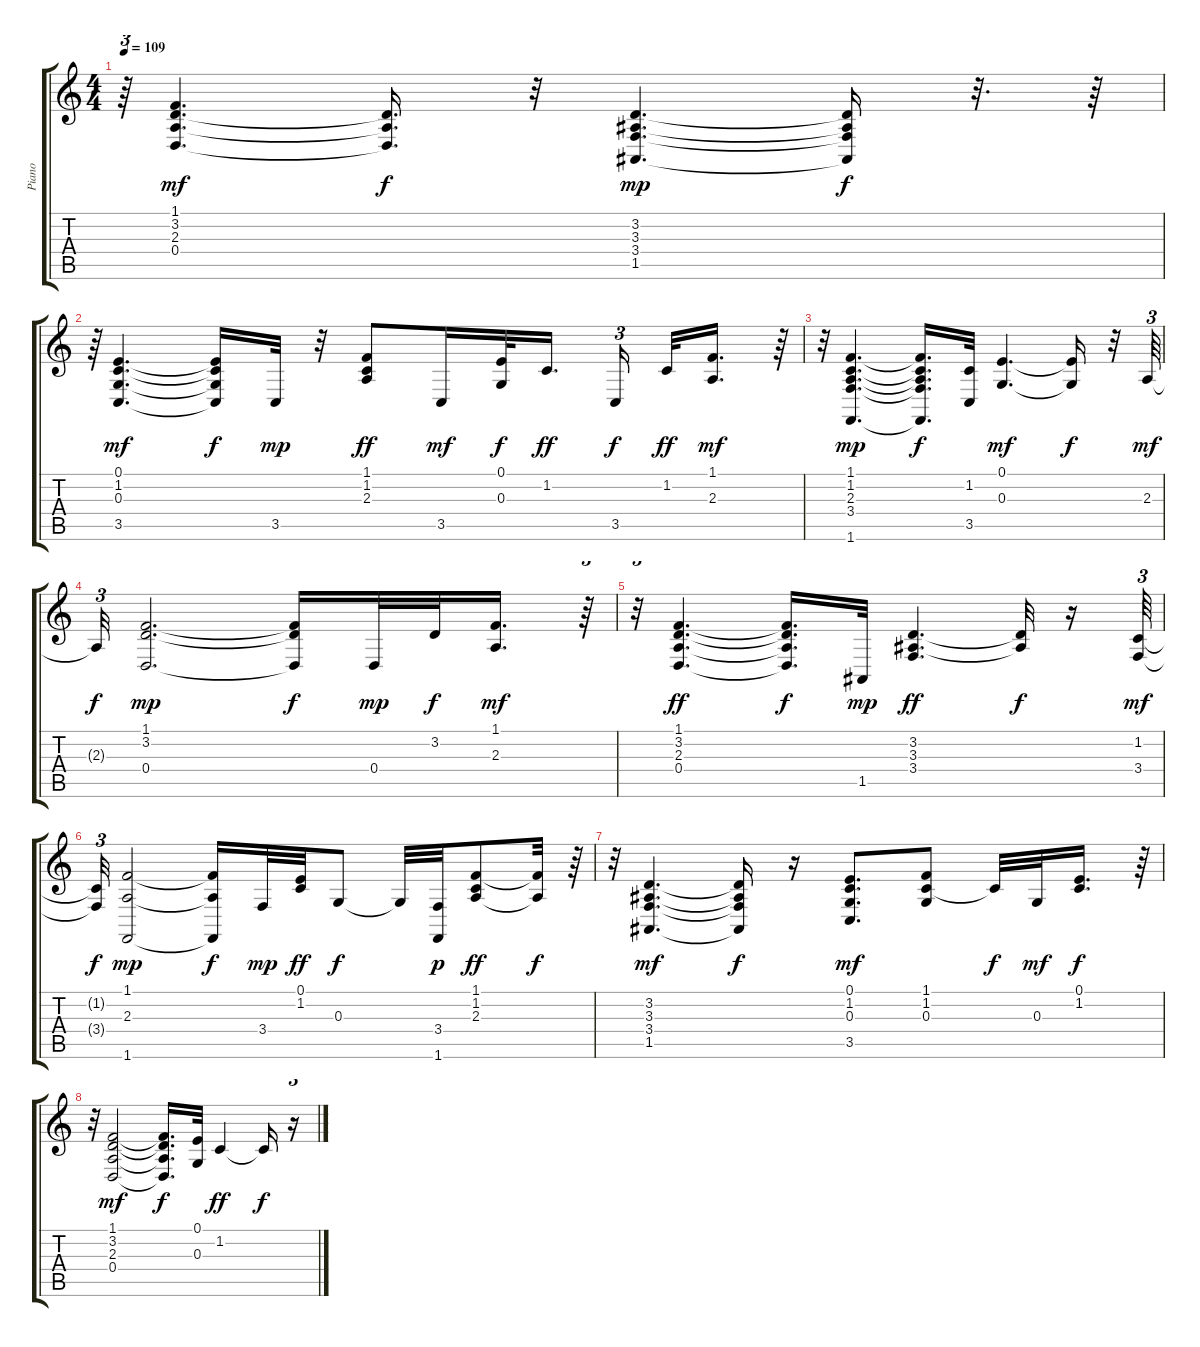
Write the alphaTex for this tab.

\track ("Piano" "Piano") {instrument brightacousticpiano}
\staff {score tabs}
\tuning (E4 B3 G3 D3 A2 E2) {hide}
\ts (4 4)
\tempo 109
\clef g2
\ks c
r.64{tu (3 2) dy f} (1.1 3.2 2.3 0.4).4{d dy mf} (3.2{t} 2.3{t} 0.4{t}).16{d dy f} r.32 (3.2 3.3 3.4 1.5).4{d dy mp} (3.2{t} 3.3{t} 3.4{t} 1.5{t}).16{dy f} r.32{d} r.64 |
r.64{tu (3 2)} (0.1 1.2 0.3 3.5).4{d dy mf} (0.1{t} 1.2{t} 0.3{t} 3.5{t}).16{dy f} 3.5.32{dy mp} r.32 (1.1 1.2 2.3).8{dy ff} 3.5.16{dy mf} (0.1 0.3).32{dy f} 1.2.16{d dy ff} 3.5.16{tu (3 2) dy f beam splitsecondary} 1.2.32{dy ff} (1.1 2.3).16{d dy mf} r.64{tu (3 2)} |
r.32{tu (3 2)} (1.1 1.2 2.3 3.4 1.6).4{d dy mp} (1.1{t} 1.2{t} 2.3{t} 3.4{t} 1.6{t}).16{d dy f} (1.2 3.5).32 (0.1 0.3).4{d dy mf} (0.1{t} 0.3{t}).16{dy f} r.32 2.3.64{tu (3 2) dy mf} |
2.3{t}.32{tu (3 2) dy f} (1.1 3.2 0.4).2{d dy mp} (1.1{t} 3.2{t} 0.4{t}).16{dy f} 0.4.32{dy mp} 3.2.32{dy f} (1.1 2.3).16{d dy mf} r.64{tu (3 2)} |
r.32{tu (3 2)} (1.1 3.2 2.3 0.4).4{d dy ff} (1.1{t} 3.2{t} 2.3{t} 0.4{t}).16{d dy f} 1.5.32{dy mp} (3.2 3.3 3.4).4{d dy ff} (3.2{t} 3.3{t}).32{dy f} r.16 (1.2 3.4).64{tu (3 2) dy mf} |
(1.2{t} 3.4{t}).32{tu (3 2) dy f} (1.1 2.3 1.6).2{dy mp} (1.1{t} 2.3{t} 1.6{t}).16{dy f} 3.4.32{dy mp} (0.1 1.2).32{dy ff} 0.3.8{dy f} 0.3{t}.32 (3.4 1.6).32{dy p} (1.1 1.2 2.3).8{dy ff} (1.1{t} 2.3{t}).32{dy f} r.64{tu (3 2)} |
r.32{tu (3 2)} (3.2 3.3 3.4 1.5).4{d dy mf} (3.2{t} 3.3{t} 3.4{t} 1.5{t}).16{dy f} r.16 (0.1 1.2 0.3 3.5).8{d dy mf} (1.1 1.2 0.3).8 1.2{t}.32{dy f} 0.3.32{dy mf} (0.1 1.2).16{d dy f} r.64{tu (3 2)} |
r.32{tu (3 2)} (1.1 3.2 2.3 0.4).2{dy mf} (1.1{t} 3.2{t} 2.3{t} 0.4{t}).16{d dy f} (0.1 0.3).32 1.2.4{dy ff} 1.2{t}.16{dy f} r.16{tu (3 2)}
